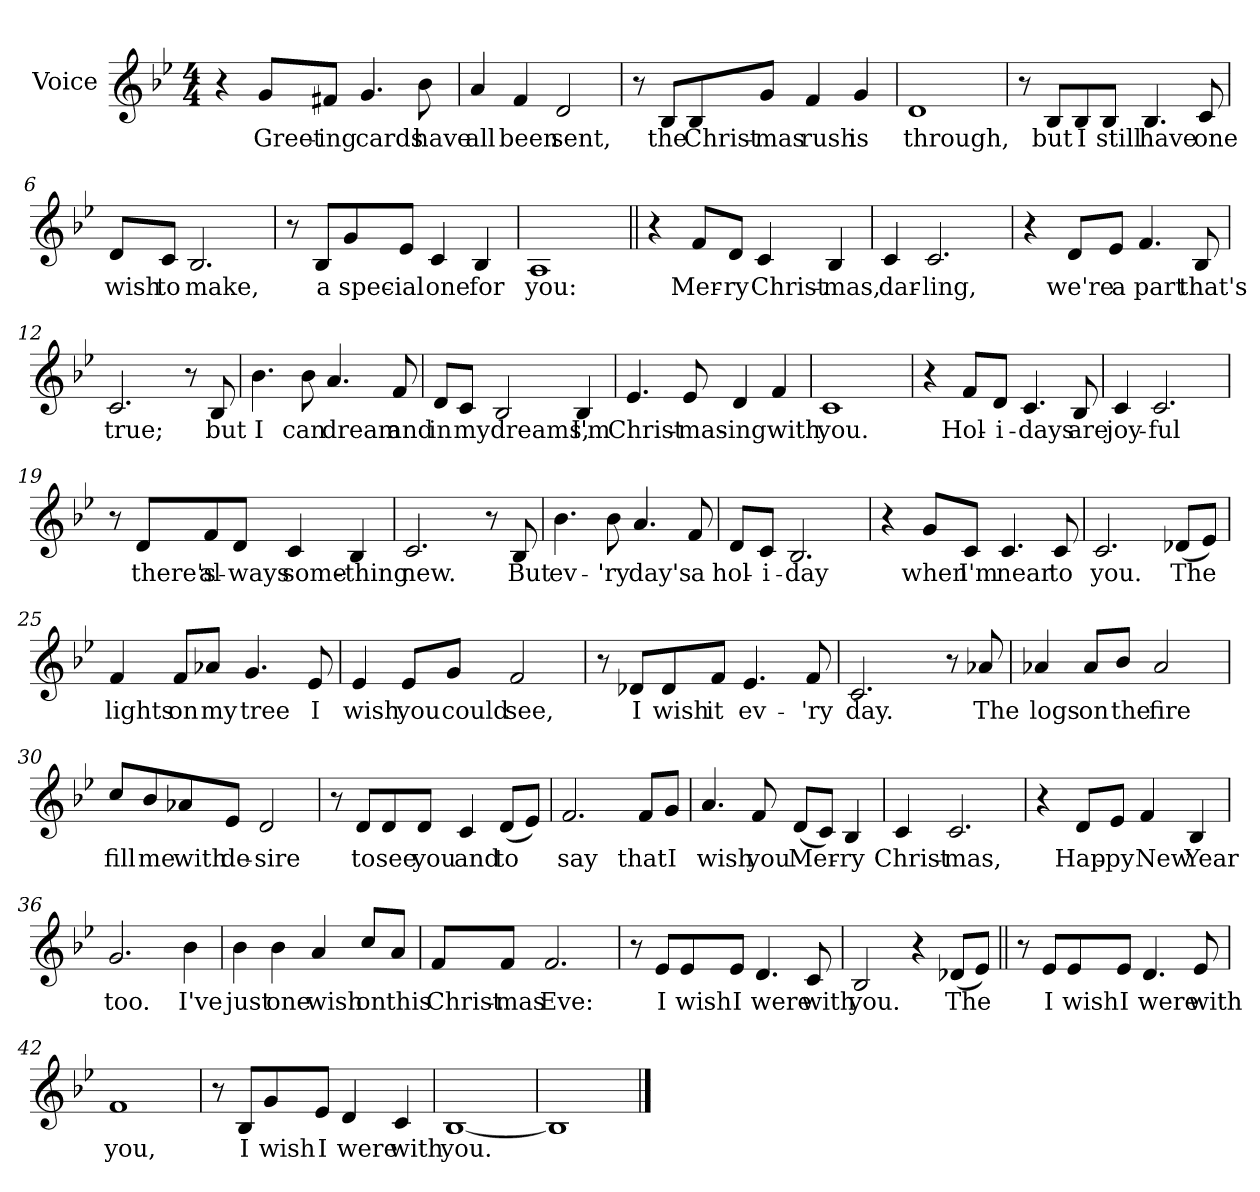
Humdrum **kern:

**kern	**text
*part1	*part1
*staff1	*staff1
*I"Voice	*
*I'Vo.	*
*clefG2	*
*k[b-e-]	*
*B-:	*
*M4/4	*
=1	=1
4r	.
8g/L	Greet-
8f#X/J	-ing
4.g/	cards
8b-\	have
=2	=2
4a/	all
4f/	been
2d/	sent,
=3	=3
8r	.
8B-/L	the
8B-/	Christ-
8g/J	-mas
4f/	rush
4g/	is
=4	=4
1d	through,
!!LO:LB:g=z
=5	=5
8r	.
8B-/L	but
8B-/	I
8B-/J	still
4.B-/	have
8c/	one
=6	=6
8d/L	wish
8c/J	to
2.B-/	make,
=7	=7
8r	.
8B-/L	a
8g/	spec-
8e-/J	-ial
4c/	one
4B-/	for
=8	=8
1A	you:
!!LO:LB:g=z
=9||	=9||
4r	.
8f/L	Mer-
8d/J	-ry
4c/	Christ-
4B-/	-mas,
=10	=10
4c/	dar-
2.c/	-ling,
=11	=11
4r	.
8d/L	we're
8e-/J	a
4.f/	part
8B-/	that's
=12	=12
2.c/	true;
8r	.
8B-/	but
!!LO:LB:g=z
=13	=13
4.b-\	I
8b-\	can
4.a/	dream
8f/	and
=14	=14
8d/L	in
8c/J	my
2B-/	dreams,
4B-/	I'm
=15	=15
4.e-/	Christ-
8e-/	-mas-
4d/	-ing
4f/	with
=16	=16
1c	you.
!!LO:LB:g=z
=17	=17
4r	.
8f/L	Hol-
8d/J	-i-
4.c/	-days
8B-/	are
=18	=18
4c/	joy-
2.c/	-ful
=19	=19
8r	.
8d/L	there's
8f/	al-
8d/J	-ways
4c/	some-
4B-/	-thing
=20	=20
2.c/	new.
8r	.
8B-/	But
!!LO:LB:g=z
=21	=21
4.b-\	ev-
8b-\	-'ry
4.a/	day's
8f/	a
=22	=22
8d/L	hol-
8c/J	-i-
2.B-/	-day
=23	=23
4r	.
8g/L	when
8c/J	I'm
4.c/	near
8c/	to
=24	=24
2.c/	you.
(8d-X/L	The
8e-/J)	.
!!LO:LB:g=z
=25	=25
4f/	lights
8f/L	on
8a-X/J	my
4.g/	tree
8e-/	I
=26	=26
4e-/	wish
8e-/L	you
8g/J	could
2f/	see,
=27	=27
8r	.
8d-X/L	I
8d-/	wish
8f/J	it
4.e-/	ev-
8f/	-'ry
=28	=28
2.c/	day.
8r	.
8a-X/	The
!!LO:LB:g=z
=29	=29
4a-X/	logs
8a-/L	on
8b-/J	the
2a-/	fire
=30	=30
8cc/L	fill
8b-/	me
8a-X/	with
8e-/J	de-
2d/	-sire
=31	=31
8r	.
8d/L	to
8d/	see
8d/J	you
4c/	and
(8d/L	to
8e-/J)	.
=32	=32
2.f/	say
8f/L	that
8g/J	I
!!LO:PB:g=z
=33	=33
4.a/	wish
8f/	you
(8d/L	-Mer-
8c/J)	.
4B-/	-ry
=34	=34
4c/	Christ-
2.c/	-mas,
=35	=35
4r	.
8d/L	Hap-
8e-/J	-py
4f/	New
4B-/	Year
=36	=36
2.g/	too.
4b-\	I've
!!LO:LB:g=z
=37	=37
4b-\	just
4b-\	one
4a/	wish
8cc/L	on
8a/J	this
=38	=38
8f/L	Christ-
8f/J	-mas
2.f/	Eve:
=39	=39
8r	.
8e-/L	I
8e-/	wish
8e-/J	I
4.d/	were
8c/	with
=40	=40
2B-/	you.
4r	.
(8d-X/L	The
8e-/J)	.
!!LO:LB:g=z
=41||	=41||
8r	.
8e-/L	I
8e-/	wish
8e-/J	I
4.d/	were
8e-/	with
=42	=42
1f	you,
=43	=43
8r	.
8B-/L	I
8g/	wish
8e-/J	I
4d/	were
4c/	with
=44	=44
[1B-	you.
=45	=45
1B-]	.
==	==
*-	*-
